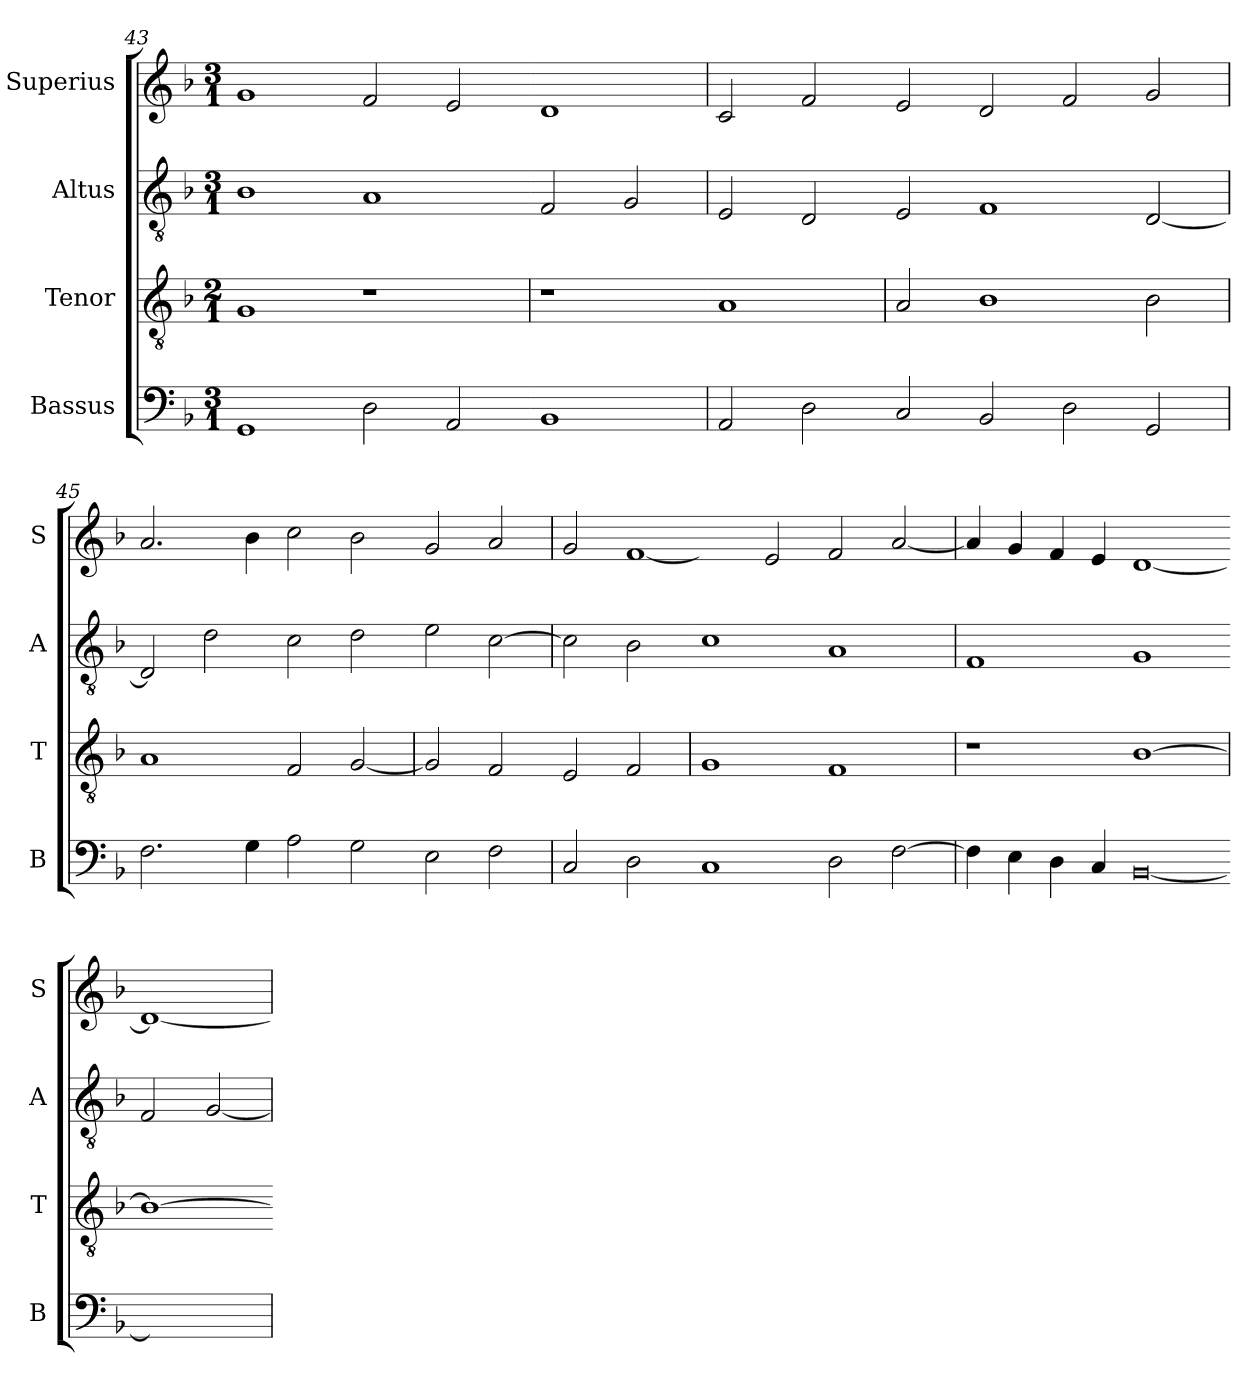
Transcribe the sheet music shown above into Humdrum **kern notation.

**kern	**kern	**kern	**kern
*part4	*part3	*part2	*part1
*staff4	*staff3	*staff2	*staff1
*I"Bassus	*I"Tenor	*I"Altus	*I"Superius
*I'B	*I'T	*I'A	*I'S
*clefF4	*clefGv2	*clefGv2	*clefG2
*k[b-]	*k[b-]	*k[b-]	*k[b-]
*M3/1	*M2/1	*M3/1	*M3/1
=43	=43	=43	=43
1GG	1G	1B-	1g
2D\	1r	1A	2f/
2AA/	.	.	2e/
=-	=	=-	=-
1BB-	1r	2F/	1d
.	.	2G/	.
=44	=44-	=44	=44
2AA/	1A	2E/	2c/
2D\	.	2D/	2f/
=-	=	=-	=-
2C/	2A/	2E/	2e/
2BB-/	1B-\	1F	2d/
2D\	.	.	2f/
2GG/	2B-\	[2D/	2g/
=45	=45	=45	=45
2.F\	1A	2D/]	2.a/
.	.	2d\	.
4G\	.	.	4b-\
2A\	2F/	2c\	2cc\
2G\	[2G/	2d\	2b-\
=-	=	=-	=-
2E\	2G/]	2e\	2g/
2F\	2F/	[2c\	2a/
=46	=46-	=46	=46
2C/	2E/	2c\]	2g/
!	!	!	!LO:N:vis=1
2D\	2F/	2B-\	[2f/
=-	=	=-	=-
1C	1G	1c	2f/yy]
.	.	.	2e/
2D\	1F	1A	2f/
[2F\	.	.	[2a/
=47	=47	=47	=47
4F\]	1r	1F	4a/]
4E\	.	.	4g/
4D\	.	.	4f/
4C/	.	.	4e/
!LO:N:vis=0	!	!	!
[1BB-	[1B-	1G	[1d
=-	=	=-	=-
1BB-yy]	1B-_	2F/	1d_
.	.	[2G/	.
=	=-	=	=
*-	*-	*-	*-
